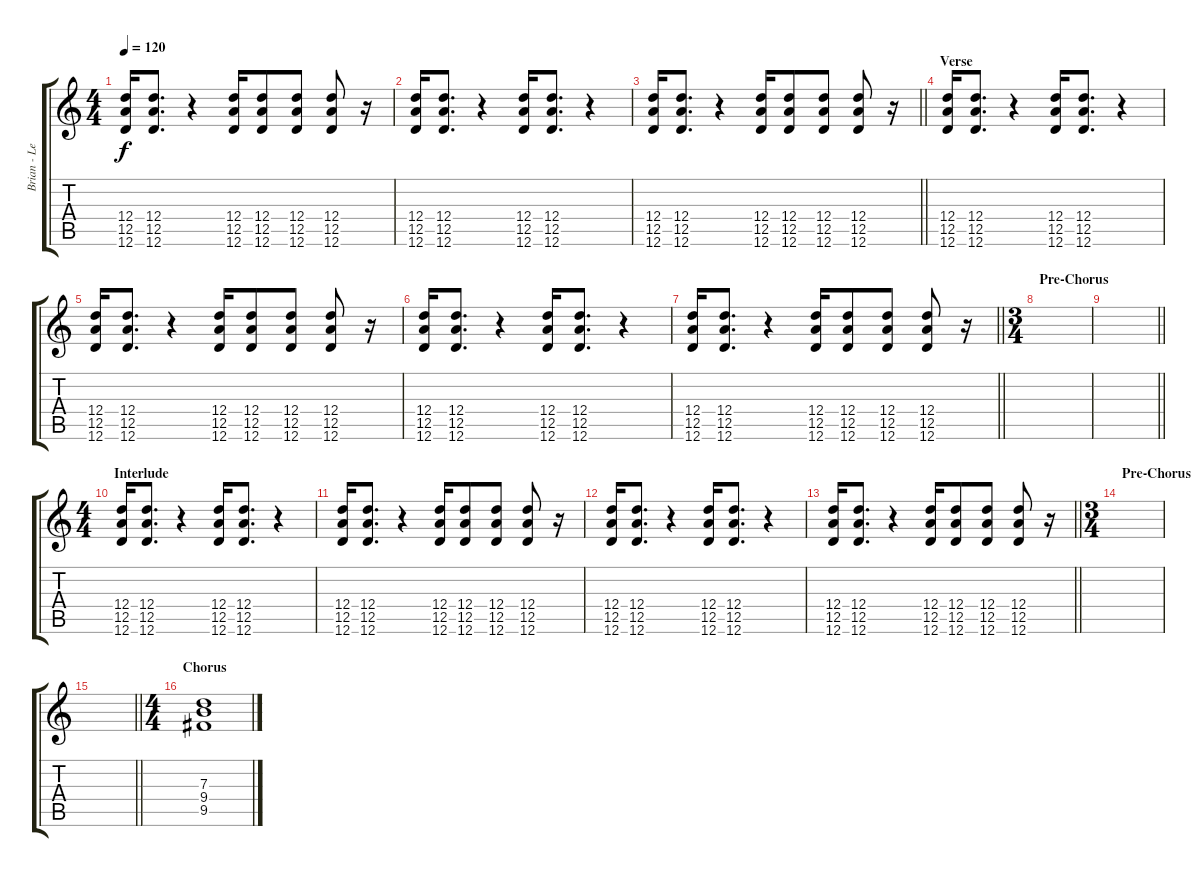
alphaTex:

\track ("Brian - Lead Guitar II" "Brian - Le") {instrument electricguitarjazz}
\staff {score tabs}
\tuning (E4 B3 G3 D3 A2 D2) {hide}
\ts (4 4)
\tempo 120
\clef g2
\ks c
(12.4 12.5 12.6).16{dy f} (12.4 12.5 12.6).8{d} r.4 (12.4 12.5 12.6).16 (12.4 12.5 12.6).8 (12.4 12.5 12.6).8 (12.4 12.5 12.6).8 r.16 |
(12.4 12.5 12.6).16 (12.4 12.5 12.6).8{d} r.4 (12.4 12.5 12.6).16 (12.4 12.5 12.6).8{d} r.4 |
\barLineRight lightlight
(12.4 12.5 12.6).16 (12.4 12.5 12.6).8{d} r.4 (12.4 12.5 12.6).16 (12.4 12.5 12.6).8 (12.4 12.5 12.6).8 (12.4 12.5 12.6).8 r.16 |
\section ("" "Verse")
(12.4 12.5 12.6).16 (12.4 12.5 12.6).8{d} r.4 (12.4 12.5 12.6).16 (12.4 12.5 12.6).8{d} r.4 |
(12.4 12.5 12.6).16 (12.4 12.5 12.6).8{d} r.4 (12.4 12.5 12.6).16 (12.4 12.5 12.6).8 (12.4 12.5 12.6).8 (12.4 12.5 12.6).8 r.16 |
(12.4 12.5 12.6).16 (12.4 12.5 12.6).8{d} r.4 (12.4 12.5 12.6).16 (12.4 12.5 12.6).8{d} r.4 |
\barLineRight lightlight
(12.4 12.5 12.6).16 (12.4 12.5 12.6).8{d} r.4 (12.4 12.5 12.6).16 (12.4 12.5 12.6).8 (12.4 12.5 12.6).8 (12.4 12.5 12.6).8 r.16 |
\ts (3 4)
\section ("" "Pre-Chorus")
|
\barLineRight lightlight
|
\ts (4 4)
\section ("" "Interlude")
(12.4 12.5 12.6).16 (12.4 12.5 12.6).8{d} r.4 (12.4 12.5 12.6).16 (12.4 12.5 12.6).8{d} r.4 |
(12.4 12.5 12.6).16 (12.4 12.5 12.6).8{d} r.4 (12.4 12.5 12.6).16 (12.4 12.5 12.6).8 (12.4 12.5 12.6).8 (12.4 12.5 12.6).8 r.16 |
(12.4 12.5 12.6).16 (12.4 12.5 12.6).8{d} r.4 (12.4 12.5 12.6).16 (12.4 12.5 12.6).8{d} r.4 |
\barLineRight lightlight
(12.4 12.5 12.6).16 (12.4 12.5 12.6).8{d} r.4 (12.4 12.5 12.6).16 (12.4 12.5 12.6).8 (12.4 12.5 12.6).8 (12.4 12.5 12.6).8 r.16 |
\ts (3 4)
\section ("" "Pre-Chorus")
|
\barLineRight lightlight
|
\ts (4 4)
\section ("" "Chorus")
(7.3 9.4 9.5).1
